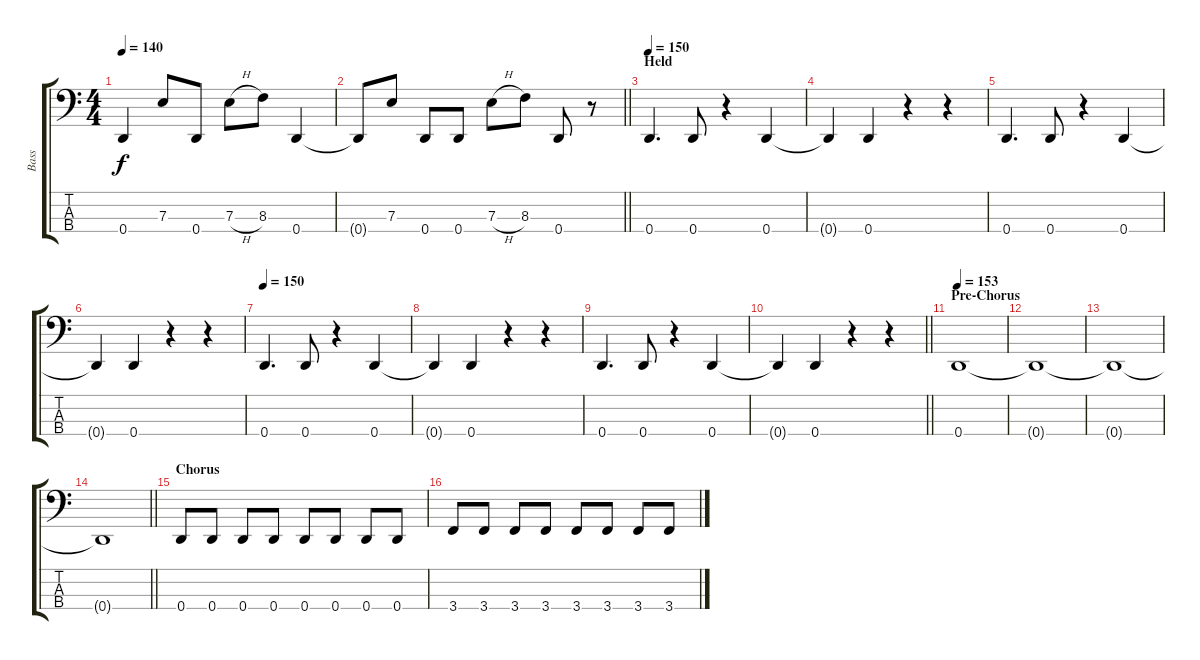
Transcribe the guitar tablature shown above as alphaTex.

\track ("Bass" "Bass") {instrument electricbasspick}
\staff {score tabs}
\tuning (G2 D2 A1 D1) {hide}
\ts (4 4)
\tempo 140
\clef f4
\ks c
0.4.4{dy f} 7.3.8 0.4.8 7.3{h}.8 8.3.8 0.4.4 |
\barLineRight lightlight
0.4{t}.8 7.3.8 0.4.8 0.4.8 7.3{h}.8 8.3.8 0.4.8 r.8 |
\section ("" "Held")
\tempo 150
0.4.4{d} 0.4.8 r.4 0.4.4 |
0.4{t}.4 0.4.4 r.4 r.4 |
0.4.4{d} 0.4.8 r.4 0.4.4 |
0.4{t}.4 0.4.4 r.4 r.4 |
\tempo 150
0.4.4{d} 0.4.8 r.4 0.4.4 |
0.4{t}.4 0.4.4 r.4 r.4 |
0.4.4{d} 0.4.8 r.4 0.4.4 |
\barLineRight lightlight
0.4{t}.4 0.4.4 r.4 r.4 |
\section ("" "Pre-Chorus")
\tempo 153
0.4.1 |
0.4{t}.1 |
0.4{t}.1 |
\barLineRight lightlight
0.4{t}.1 |
\section ("" "Chorus")
0.4.8 0.4.8 0.4.8 0.4.8 0.4.8 0.4.8 0.4.8 0.4.8 |
3.4.8 3.4.8 3.4.8 3.4.8 3.4.8 3.4.8 3.4.8 3.4.8
